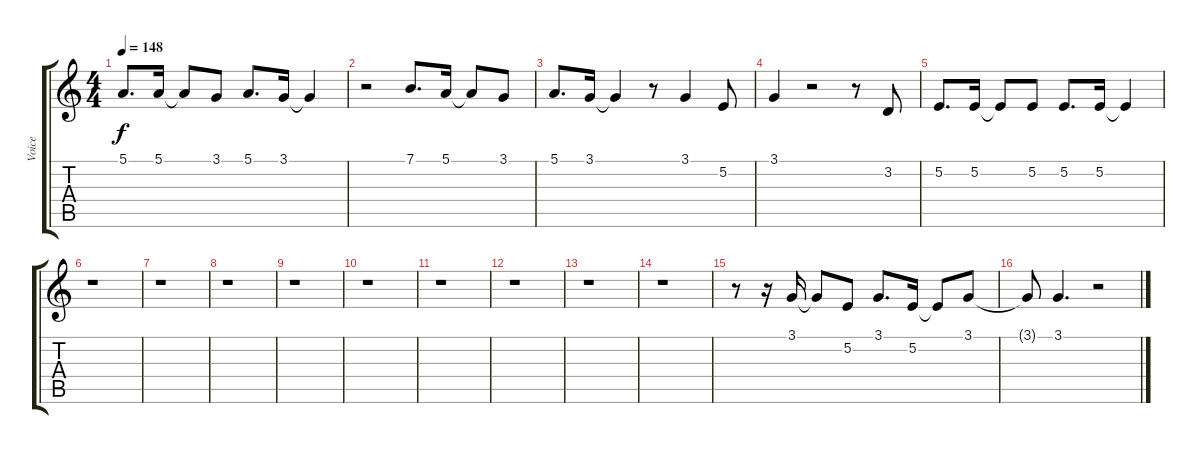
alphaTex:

\track ("Voice" "Voice") {instrument cello}
\staff {score tabs}
\tuning (E4 B3 G3 D3 A2 E2) {hide}
\ts (4 4)
\tempo 148
\clef g2
\ks c
5.1.8{d dy f} 5.1.16 5.1{t}.8 3.1.8 5.1.8{d} 3.1.16 3.1{t}.4 |
r.2 7.1.8{d} 5.1.16 5.1{t}.8 3.1.8 |
5.1.8{d} 3.1.16 3.1{t}.4 r.8 3.1.4 5.2.8 |
3.1.4 r.2 r.8 3.2.8 |
5.2.8{d} 5.2.16 5.2{t}.8 5.2.8 5.2.8{d} 5.2.16 5.2{t}.4 |
r.1 |
r.1 |
r.1 |
r.1 |
r.1 |
r.1 |
r.1 |
r.1 |
r.1 |
r.8 r.16 3.1.16 3.1{t}.8 5.2.8 3.1.8{d} 5.2.16 5.2{t}.8 3.1.8 |
3.1{t}.8 3.1.4{d} r.2
